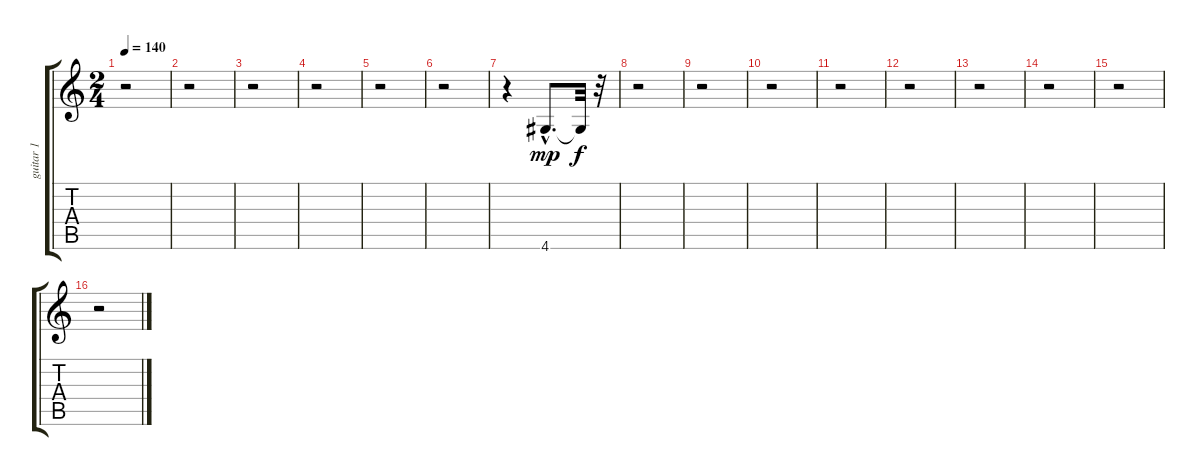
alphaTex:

\track ("guitar 1" "guitar 1") {instrument distortionguitar}
\staff {score tabs}
\tuning (E4 B3 G3 D3 A2 E2) {hide}
\ts (2 4)
\tempo 140
\clef g2
\ks c
r.2{dy f} |
r.2 |
r.2 |
r.2 |
r.2 |
r.2 |
r.4 4.6{hac}.8{d dy mp} 4.6{t}.32{dy f} r.32 |
r.2 |
r.2 |
r.2 |
r.2 |
r.2 |
r.2 |
r.2 |
r.2 |
r.2
